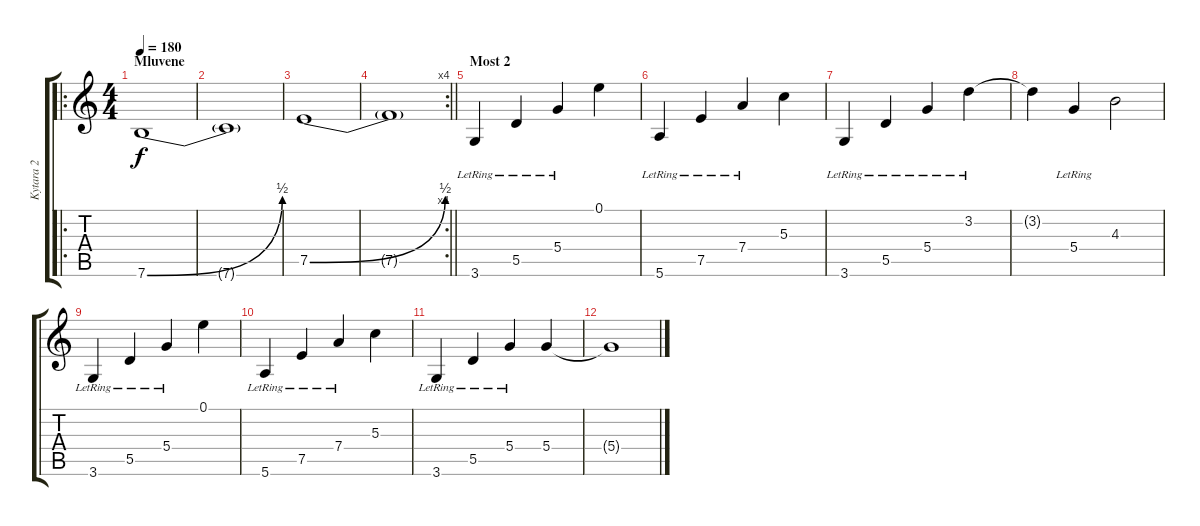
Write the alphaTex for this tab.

\track ("Kytara 2" "Kytara 2") {instrument overdrivenguitar}
\staff {score tabs}
\tuning (E4 B3 G3 D3 A2 E2) {hide}
\ro
\ts (4 4)
\section ("" "Mluvene")
\tempo 180
\clef g2
\ks c
7.6{be (bend 0 0 60 2)}.1{dy f} |
7.6{t}.1 |
7.5{be (bend 0 0 60 2)}.1 |
\rc 4
\barLineRight lightlight
7.5{t}.1 |
\section ("" "Most 2")
3.6{lr}.4 5.5{lr}.4 5.4{lr}.4 0.1.4 |
5.6{lr}.4 7.5{lr}.4 7.4{lr}.4 5.3.4 |
3.6{lr}.4 5.5{lr}.4 5.4{lr}.4 3.2{lr}.4 |
3.2{t}.4 5.4{lr}.4 4.3.2 |
3.6{lr}.4 5.5{lr}.4 5.4{lr}.4 0.1.4 |
5.6{lr}.4 7.5{lr}.4 7.4{lr}.4 5.3.4 |
3.6{lr}.4 5.5{lr}.4 5.4{lr}.4 5.4.4 |
5.4{t}.1
